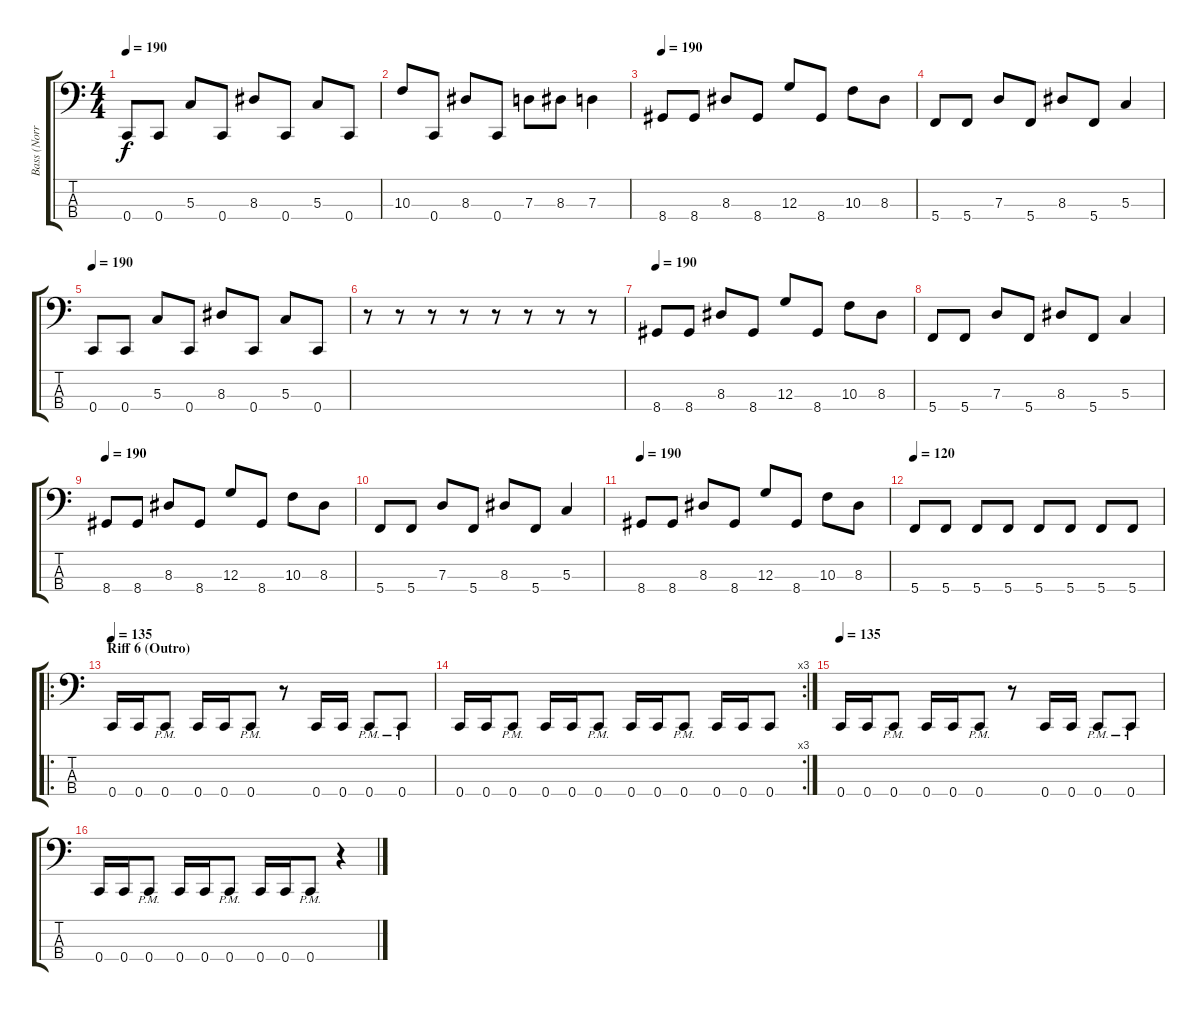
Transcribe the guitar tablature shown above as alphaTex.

\track ("Bass (Norris)" "Bass (Norr") {instrument electricbasspick}
\staff {score tabs}
\tuning (F2 C2 G1 C1) {hide}
\ts (4 4)
\tempo 190
\clef f4
\ks c
0.4.8{dy f} 0.4.8 5.3.8 0.4.8 8.3.8 0.4.8 5.3.8 0.4.8 |
10.3.8 0.4.8 8.3.8 0.4.8 7.3.8 8.3.8 7.3.4 |
\tempo 190
8.4.8 8.4.8 8.3.8 8.4.8 12.3.8 8.4.8 10.3.8 8.3.8 |
5.4.8 5.4.8 7.3.8 5.4.8 8.3.8 5.4.8 5.3.4 |
\tempo 190
0.4.8 0.4.8 5.3.8 0.4.8 8.3.8 0.4.8 5.3.8 0.4.8 |
r.8 r.8 r.8 r.8 r.8 r.8 r.8 r.8 |
\tempo 190
8.4.8 8.4.8 8.3.8 8.4.8 12.3.8 8.4.8 10.3.8 8.3.8 |
5.4.8 5.4.8 7.3.8 5.4.8 8.3.8 5.4.8 5.3.4 |
\tempo 190
8.4.8 8.4.8 8.3.8 8.4.8 12.3.8 8.4.8 10.3.8 8.3.8 |
5.4.8 5.4.8 7.3.8 5.4.8 8.3.8 5.4.8 5.3.4 |
\tempo 190
8.4.8 8.4.8 8.3.8 8.4.8 12.3.8 8.4.8 10.3.8 8.3.8 |
\tempo 120
5.4.8 5.4.8 5.4.8 5.4.8 5.4.8 5.4.8 5.4.8 5.4.8 |
\ro
\section ("" "Riff 6 (Outro)")
\tempo 135
0.4.16 0.4.16 0.4{pm}.8 0.4.16 0.4.16 0.4{pm}.8 r.8 0.4.16 0.4.16 0.4{pm}.8 0.4{pm}.8 |
\rc 3
0.4.16 0.4.16 0.4{pm}.8 0.4.16 0.4.16 0.4{pm}.8 0.4.16 0.4.16 0.4{pm}.8 0.4.16 0.4.16 0.4.8 |
\tempo 135
0.4.16 0.4.16 0.4{pm}.8 0.4.16 0.4.16 0.4{pm}.8 r.8 0.4.16 0.4.16 0.4{pm}.8 0.4{pm}.8 |
0.4.16 0.4.16 0.4{pm}.8 0.4.16 0.4.16 0.4{pm}.8 0.4.16 0.4.16 0.4{pm}.8 r.4
